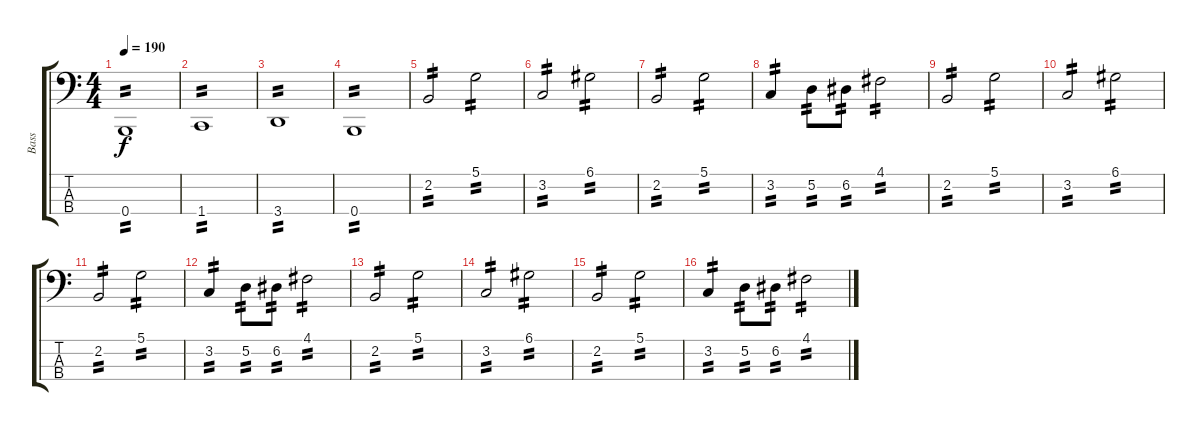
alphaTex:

\track ("Bass" "Bass") {instrument electricbasspick}
\staff {score tabs}
\tuning (D2 A1 E1 B0) {hide}
\ts (4 4)
\tempo 190
\clef f4
\ks aminor
0.4.1{tp 2 dy f} |
1.4.1{tp 2} |
3.4.1{tp 2} |
0.4.1{tp 2} |
2.2.2{tp 2} 5.1.2{tp 2} |
3.2.2{tp 2} 6.1.2{tp 2} |
2.2.2{tp 2} 5.1.2{tp 2} |
3.2.4{tp 2} 5.2.8{tp 2} 6.2.8{tp 2} 4.1.2{tp 2} |
2.2.2{tp 2} 5.1.2{tp 2} |
3.2.2{tp 2} 6.1.2{tp 2} |
2.2.2{tp 2} 5.1.2{tp 2} |
3.2.4{tp 2} 5.2.8{tp 2} 6.2.8{tp 2} 4.1.2{tp 2} |
2.2.2{tp 2} 5.1.2{tp 2} |
3.2.2{tp 2} 6.1.2{tp 2} |
2.2.2{tp 2} 5.1.2{tp 2} |
3.2.4{tp 2} 5.2.8{tp 2} 6.2.8{tp 2} 4.1.2{tp 2}
